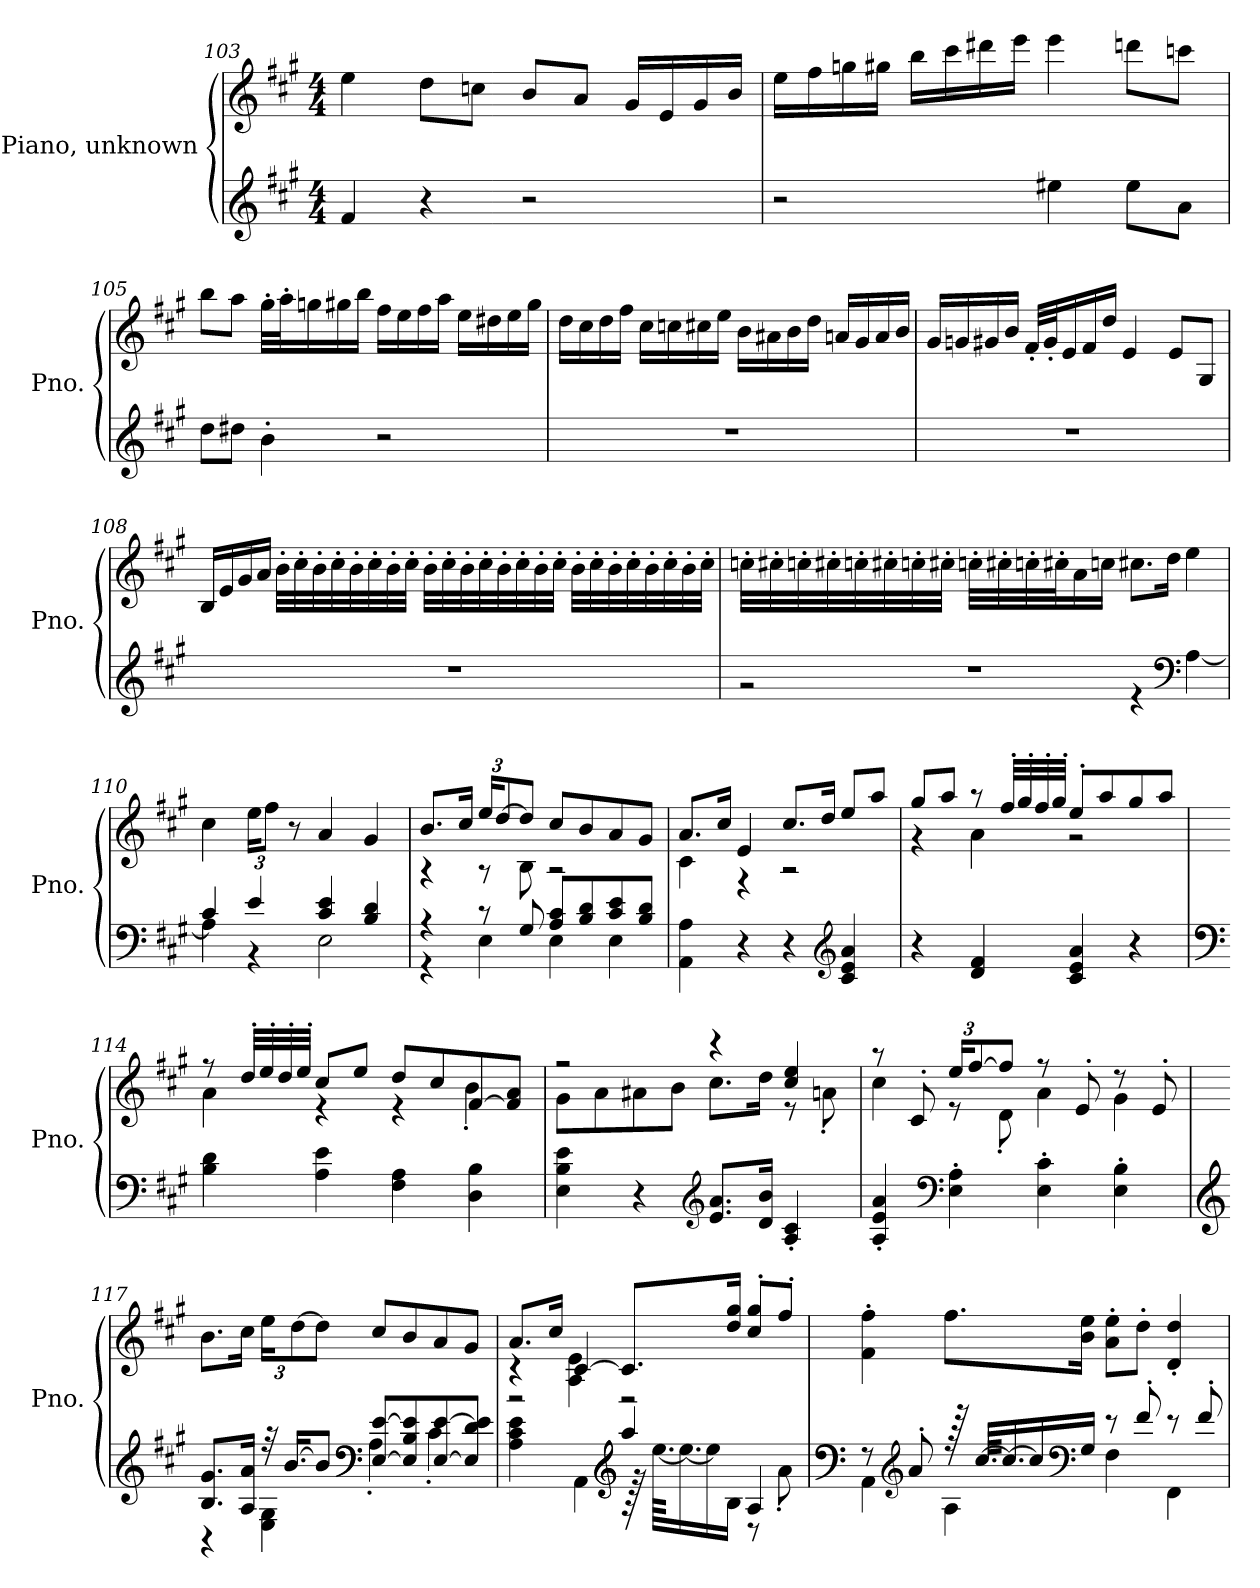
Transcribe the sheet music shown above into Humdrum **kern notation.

**kern	**kern
*part1	*part1
*staff2	*staff1
*I"Piano, unknown	*
*I'Pno.	*
*clefG2	*clefG2
*k[f#c#g#]	*k[f#c#g#]
*M4/4	*M4/4
=103	=103
4f#/	4ee\
4r	8dd\L
.	8ccn\J
2r	8b/L
.	8a/J
.	16g#/LL
.	16e/
.	16g#/
.	16b/JJ
!!LO:LB:g=z
=104	=104
2r	16ee\LL
.	16ff#\
.	16ggn\
.	16gg#X\JJ
.	16bb\LL
.	16ccc#\
.	16ddd#X\
.	16eee\JJ
4ee#X\	4eee\
8ee#\L	8dddn\L
8a\J	8cccn\J
=105	=105
8dd\L	8bb\L
8dd#X\J	8aa\J
4b'\	32gg#'\LLL
.	32aa'\J
.	16ggn\
.	16gg#X\
.	16bb\JJ
2r	16ff#\LL
.	16ee\
.	16ff#\
.	16aa\JJ
.	16ee\LL
.	16dd#X\
.	16ee\
.	16gg#\JJ
!!LO:LB:g=z
=106	=106
1r	16dd\LL
.	16cc#\
.	16dd\
.	16ff#\JJ
.	16cc#\LL
.	16ccn\
.	16cc#X\
.	16ee\JJ
.	16b\LL
.	16a#X\
.	16b\
.	16dd\JJ
.	16an/LL
.	16g#/
.	16a/
.	16b/JJ
=107	=107
1r	16g#/LL
.	16gn/
.	16g#X/
.	16b/JJ
.	32f#'/LLL
.	32g#'/J
.	16e/
.	16f#/
.	16dd/JJ
.	4e/
.	8e/L
.	8G#/J
!!LO:PB:g=z
=108	=108
1r	16B/LL
.	16e/
.	16g#/
.	16a/JJ
.	32b'\LLL
.	32cc#'\
.	32b'\
.	32cc#'\
.	32b'\
.	32cc#'\
.	32b'\
.	32cc#'\JJJ
.	32b'\LLL
.	32cc#'\
.	32b'\
.	32cc#'\
.	32b'\
.	32cc#'\
.	32b'\
.	32cc#'\JJJ
.	32b'\LLL
.	32cc#'\
.	32b'\
.	32cc#'\
.	32b'\
.	32cc#'\
.	32b'\
.	32cc#'\JJJ
!!LO:LB:g=z
=109	=109
*^	*
1r	2r	32ccn'\LLL
.	.	32cc#X'\
.	.	32ccn'\
.	.	32cc#X'\
.	.	32ccn'\
.	.	32cc#X'\
.	.	32ccn'\
.	.	32cc#X'\JJJ
.	.	32ccn'\LLL
.	.	32cc#X'\
.	.	32ccn'\
.	.	32cc#X'\J
.	.	16a\
.	.	16ccn\JJ
.	4r	8.cc#X\L
.	.	16dd\Jk
*clefF4	*	*
.	[4A\	4ee\
=110	=110	=110
4c#/	4A\]	4cc#\
*	*	*Xbrackettup
4e/	4r	24ee\KL
.	.	12ff#\J
.	.	8r
4c#/ 4e/	2E\	4a/
4B/ 4d/	.	4g#/
!!LO:LB:g=z
=111	=111	=111
*	*	*^
4r	4r	8.b/L	4r
.	.	16cc#/Jk	.
8r	4E\	24ee/KL	8r
.	.	[12dd/	.
8G#/	.	8dd/J]	8B\
8A/ 8c#/L	4E\	8cc#/L	2r
8B/ 8d/	.	8b/	.
8c#/ 8e/	4E\	8a/	.
8B/ 8d/J	.	8g#/J	.
*v	*v	*	*
=112	=112	=112
4AA\ 4A\	8.a/L	4c#\
.	16cc#/Jk	.
4r	4e/	4r
4r	8.cc#/L	2r
.	16dd/Jk	.
*clefG2	*	*
4c#/ 4e/ 4a/	8ee/L	.
.	8aa/J	.
=113	=113	=113
4r	8gg#/L	4r
.	8aa/J	.
4d/ 4f#/	8r	4a\
.	32ff#'/LLL	.
.	32gg#'/	.
.	32ff#'/	.
.	32gg#'/JJJ	.
4c#/ 4e/ 4a/	8ee'/L	2r
.	8aa/	.
4r	8gg#/	.
.	8aa/J	.
!!LO:LB:g=z	!!
=114	=114	=114
*clefF4	*	*
4B\ 4d\	8r	4a\
.	32dd'/LLL	.
.	32ee'/	.
.	32dd'/	.
.	32ee'/JJJ	.
4A\ 4e\	8cc#/L	4r
.	8ee/J	.
4F#\ 4A\	8dd/L	4r
.	8cc#/	.
4D\ 4B\	[8f#/	4b'\
.	8f#/] 8a/J	.
=115	=115	=115
4E\ 4B\ 4e\	2r	8g#\L
.	.	8a\
4r	.	8a#X\
.	.	8b\J
*clefG2	*	*
8.e/ 8.a/L	4r	8.cc#\L
16d/ 16b/Jk	.	16dd\Jk
4A/' 4c#/'	4cc#/ 4ee/	8r
.	.	8an'\
=116	=116	=116
4A/' 4e/' 4a/'	8r	4cc#\
.	8c#'/	.
*clefF4	*	*
4E\' 4A\'	24ee/KL	8r
.	[12ff#/	.
.	8ff#/J]	8d'\
4E\' 4c#\'	8r	4a\
.	8e'/	.
4E\' 4B\'	8r	4g#\
.	8e'/	.
*	*v	*v
!!LO:LB:g=z
=117	=117
*clefG2	*
*^	*
8.B/ 8.g#/L	4r	8.b\L
16A/ 16a/Jk	.	16cc#\Jk
32r	4E\ 4G#\	24ee\KL
[16.b/KL	.	.
.	.	[12dd\
8b/J]	.	8dd\J]
*clefF4	*	*
[8E/ [8e/L	4A'\	8cc#/L
8E/] 8B/ 8e/]	.	8b/
[8E/ [8e/	4c#'\	8a/
8E/] 8d/ 8e/]J	.	8g#/J
=118	=118	=118
*	*	*^
2r	4A\ 4c#\ 4e\	8.a/L	4r
.	.	16cc#/Jk	.
.	4AA\	[4c#/	4A\ 4e\
*clefG2	*	*	*
4aa/	128r	8.c#/L]	2r
.	[64.ee\KKLL	.	.
.	16.ee\_	.	.
.	16ee\]	.	.
.	16B\JJ	16dd/ 16gg#/Jk	.
4A/	8r	8cc#/' 8gg#/'L	.
.	8a'\	8ff#'/J	.
*	*	*v	*v
!!LO:LB:g=z
=119	=119	=119
*clefF4	*	*
8r	4AA\	4f#\' 4ff#\'
*clefG2	*	*
8a'/	.	.
128r	4A\	8.ff#\L
[64.cc#/KKLL	.	.
16.cc#/_	.	.
16cc#/]	.	.
*clefF4	*	*
16G#/JJ	.	16b\ 16ee\Jk
8r	4F#\	8a\' 8ee\'L
8f#'/	.	8dd'\J
8r	4FF#\	4d/' 4dd/'
8f#'/	.	.
*v	*v	*
=	=
*-	*-
